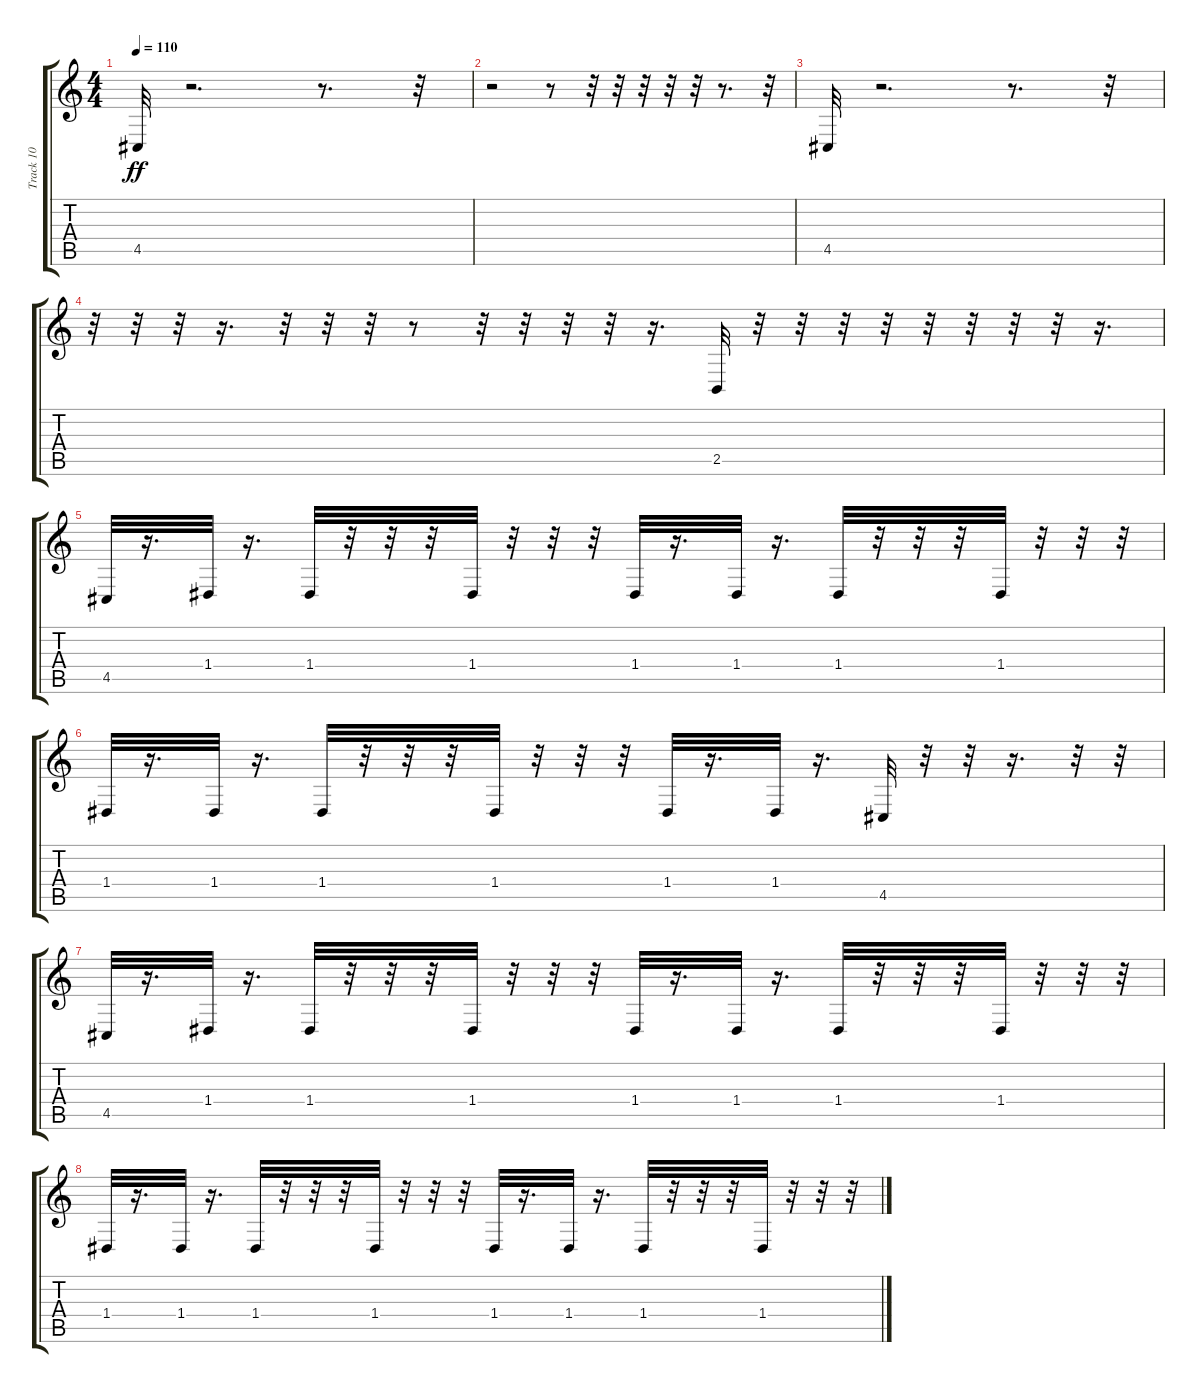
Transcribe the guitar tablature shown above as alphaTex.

\track ("Track 10" "Track 10") {instrument drawbarorgan}
\staff {score tabs}
\tuning (E4 B3 G3 D3 A2 E2) {hide}
\ts (4 4)
\tempo 110
\clef g2
\ks c
4.5.32{dy ff} r.2{d} r.8{d} r.32 |
r.2 r.8 r.32 r.32 r.32 r.32 r.32 r.8{d} r.32 |
4.5.32 r.2{d} r.8{d} r.32 |
r.32 r.32 r.32 r.16{d} r.32 r.32 r.32 r.8 r.32 r.32 r.32 r.32 r.16{d} 2.5.32 r.32 r.32 r.32 r.32 r.32 r.32 r.32 r.32 r.16{d} |
4.5.32 r.16{d} 1.4.32 r.16{d} 1.4.32 r.32 r.32 r.32 1.4.32 r.32 r.32 r.32 1.4.32 r.16{d} 1.4.32 r.16{d} 1.4.32 r.32 r.32 r.32 1.4.32 r.32 r.32 r.32 |
1.4.32 r.16{d} 1.4.32 r.16{d} 1.4.32 r.32 r.32 r.32 1.4.32 r.32 r.32 r.32 1.4.32 r.16{d} 1.4.32 r.16{d} 4.5.32 r.32 r.32 r.16{d} r.32 r.32 |
4.5.32 r.16{d} 1.4.32 r.16{d} 1.4.32 r.32 r.32 r.32 1.4.32 r.32 r.32 r.32 1.4.32 r.16{d} 1.4.32 r.16{d} 1.4.32 r.32 r.32 r.32 1.4.32 r.32 r.32 r.32 |
1.4.32 r.16{d} 1.4.32 r.16{d} 1.4.32 r.32 r.32 r.32 1.4.32 r.32 r.32 r.32 1.4.32 r.16{d} 1.4.32 r.16{d} 1.4.32 r.32 r.32 r.32 1.4.32 r.32 r.32 r.32
